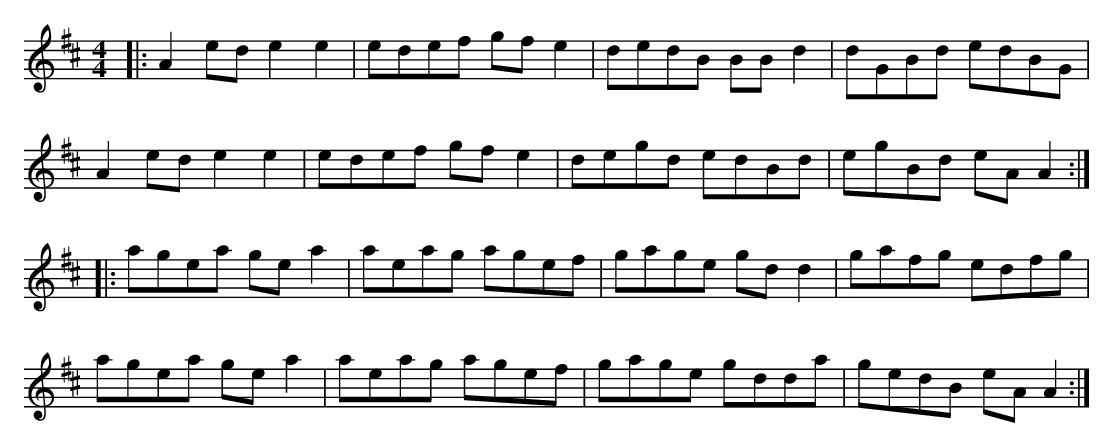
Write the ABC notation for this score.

X:1
M:4/4
K:Amix
|:A2 ed e2 e2|edef gf e2|dedB BB d2|dGBd edBG|
A2 ed e2 e2|edef gf e2|degd edBd|egBd eA A2:|
|:agea ge a2|aeag agef|gage gd d2|gafg edfg|
agea ge a2|aeag agef|gage gdda|gedB eA A2:|
